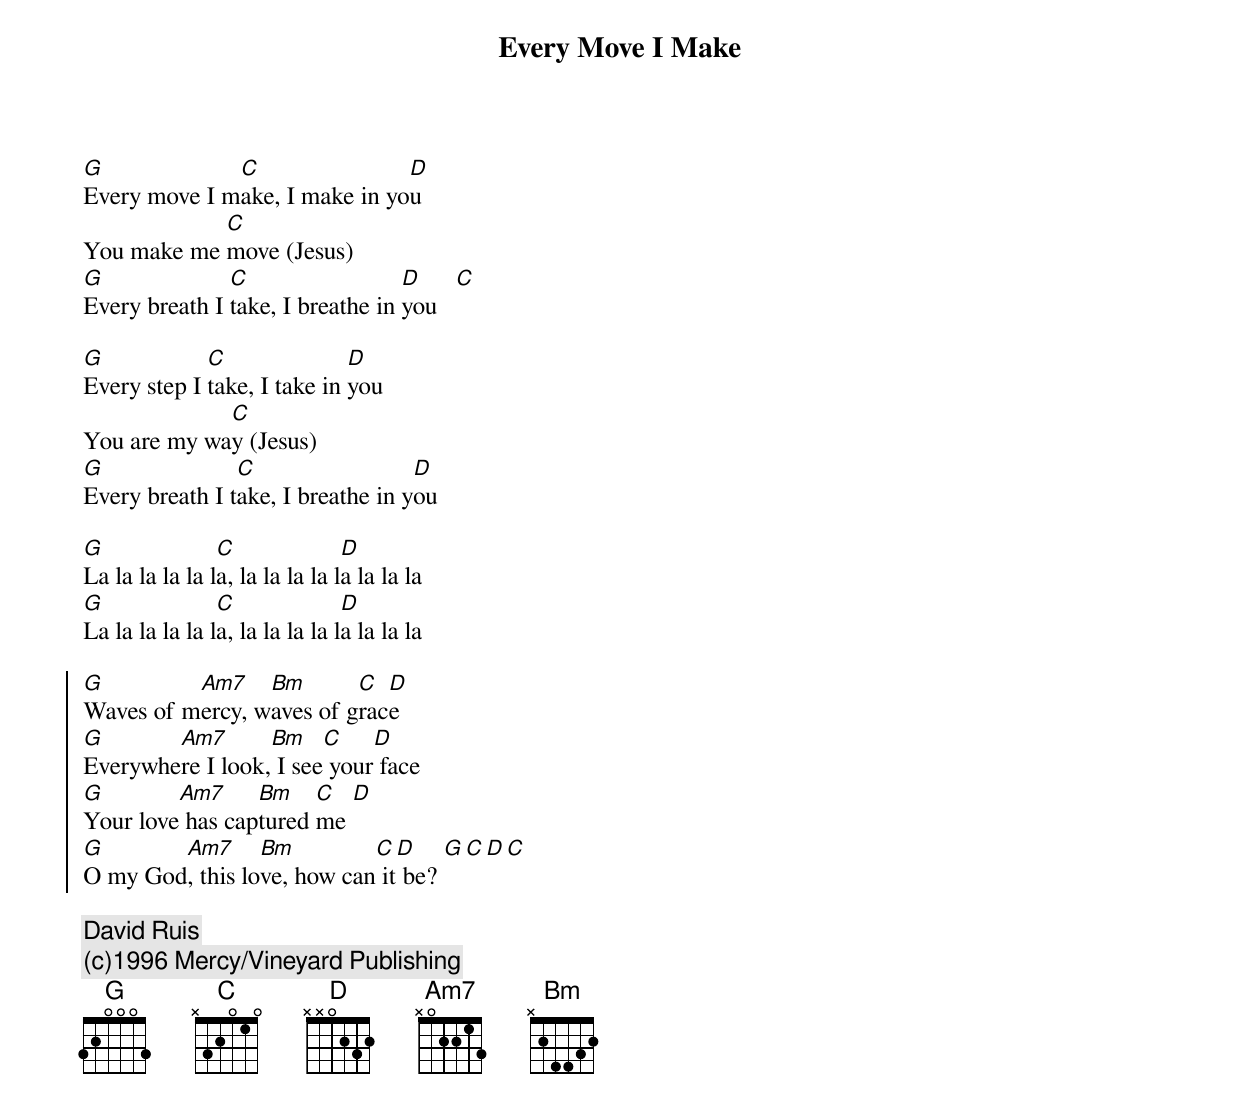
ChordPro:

{t:Every Move I Make}
[G]Every move I m[C]ake, I make in yo[D]u
You make me [C]move (Jesus)
[G]Every breath I [C]take, I breathe in [D]you   [C]

[G]Every step I [C]take, I take in [D]you
You are my wa[C]y (Jesus)
[G]Every breath I t[C]ake, I breathe in y[D]ou

[G]La la la la la l[C]a, la la la la l[D]a la la la
[G]La la la la la l[C]a, la la la la l[D]a la la la

{soc}
[G]Waves of m[Am7]ercy, w[Bm]aves of g[C]rac[D]e
[G]Everywhe[Am7]re I look,[Bm] I see[C] your[D] face
[G]Your love[Am7] has cap[Bm]tured [C]me [D]
[G]O my God[Am7], this lo[Bm]ve, how can[C] it[D] be? [G][C][D][C]
{eoc}

{c:David Ruis}
{c:(c)1996 Mercy/Vineyard Publishing}
